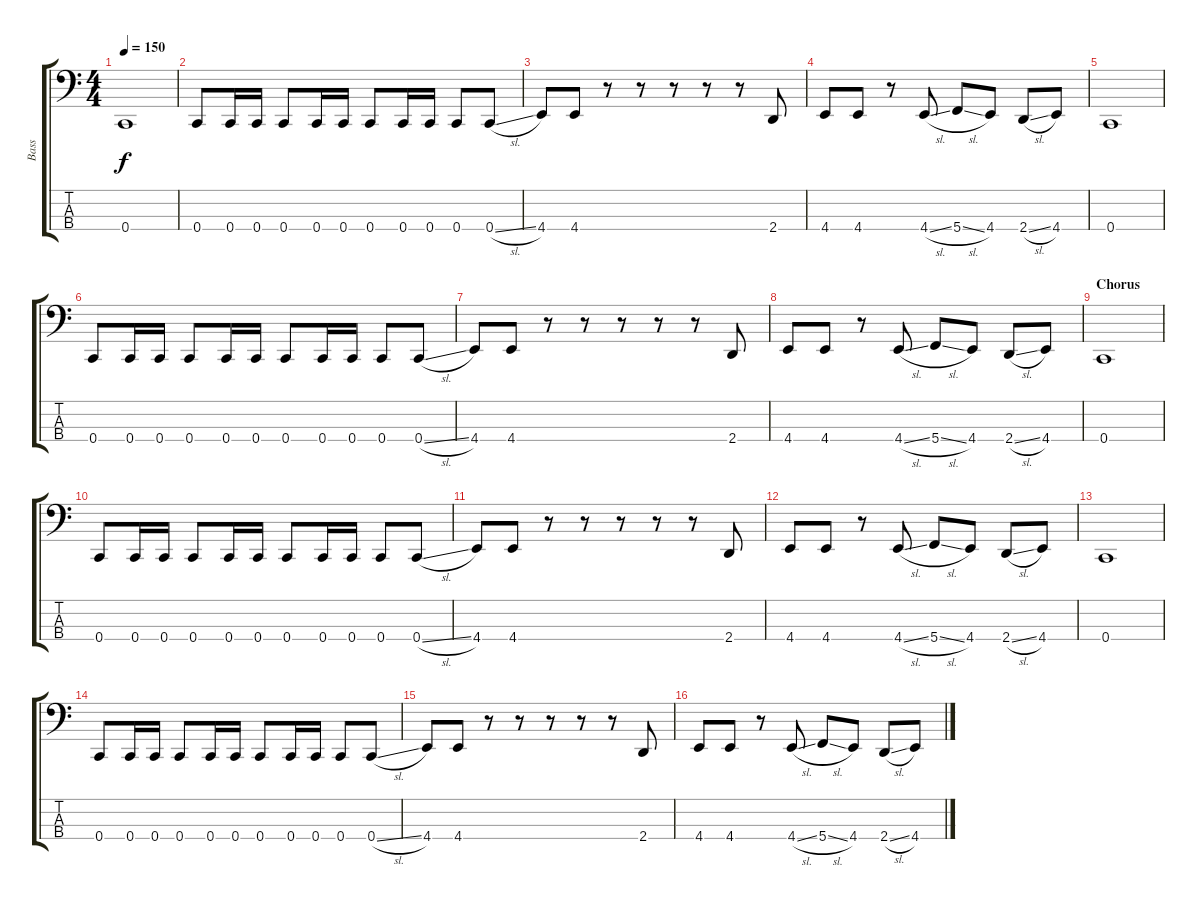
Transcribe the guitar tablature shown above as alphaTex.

\track ("Bass" "Bass") {instrument electricbasspick}
\staff {score tabs}
\tuning (F2 C2 G1 C1) {hide}
\ts (4 4)
\tempo 150
\clef f4
\ks c
0.4.1{dy f} |
0.4.8 0.4.16 0.4.16 0.4.8 0.4.16 0.4.16 0.4.8 0.4.16 0.4.16 0.4.8 0.4{sl}.8 |
4.4.8 4.4.8 r.8 r.8 r.8 r.8 r.8 2.4.8 |
4.4.8 4.4.8 r.8 4.4{sl}.8 5.4{sl}.8 4.4.8 2.4{sl}.8 4.4.8 |
0.4.1 |
0.4.8 0.4.16 0.4.16 0.4.8 0.4.16 0.4.16 0.4.8 0.4.16 0.4.16 0.4.8 0.4{sl}.8 |
4.4.8 4.4.8 r.8 r.8 r.8 r.8 r.8 2.4.8 |
4.4.8 4.4.8 r.8 4.4{sl}.8 5.4{sl}.8 4.4.8 2.4{sl}.8 4.4.8 |
\section ("" "Chorus")
0.4.1 |
0.4.8 0.4.16 0.4.16 0.4.8 0.4.16 0.4.16 0.4.8 0.4.16 0.4.16 0.4.8 0.4{sl}.8 |
4.4.8 4.4.8 r.8 r.8 r.8 r.8 r.8 2.4.8 |
4.4.8 4.4.8 r.8 4.4{sl}.8 5.4{sl}.8 4.4.8 2.4{sl}.8 4.4.8 |
0.4.1 |
0.4.8 0.4.16 0.4.16 0.4.8 0.4.16 0.4.16 0.4.8 0.4.16 0.4.16 0.4.8 0.4{sl}.8 |
4.4.8 4.4.8 r.8 r.8 r.8 r.8 r.8 2.4.8 |
4.4.8 4.4.8 r.8 4.4{sl}.8 5.4{sl}.8 4.4.8 2.4{sl}.8 4.4.8
